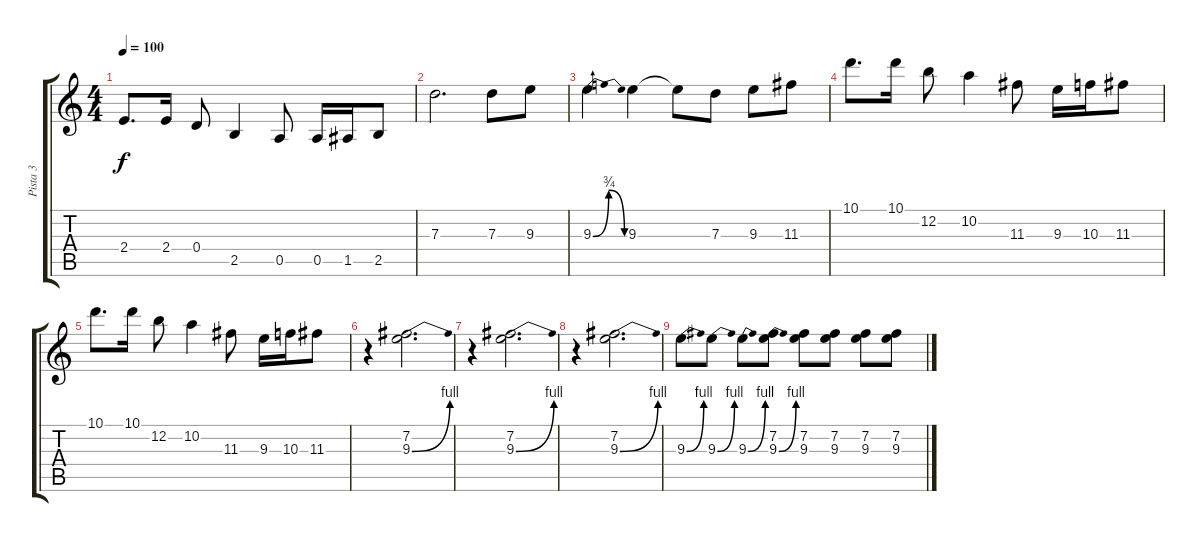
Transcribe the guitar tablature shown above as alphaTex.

\track ("Pista 3" "Pista 3") {instrument overdrivenguitar}
\staff {score tabs}
\tuning (E4 B3 G3 D3 A2 E2) {hide}
\ts (4 4)
\tempo 100
\clef g2
\ks c
2.4.8{d dy f} 2.4.16 0.4.8 2.5.4 0.5.8 0.5.16 1.5.16 2.5.8 |
7.3.2{d} 7.3.8 9.3.8 |
9.3{be (bendrelease 0 0 31 3 31 3 60 0)}.4 9.3.4 9.3{t}.8 7.3.8 9.3.8 11.3.8 |
10.1.8{d} 10.1.16 12.2.8 10.2.4 11.3.8 9.3.16 10.3.16 11.3.8 |
10.1.8{d} 10.1.16 12.2.8 10.2.4 11.3.8 9.3.16 10.3.16 11.3.8 |
r.4 (7.2 9.3{be (bend 0 0 60 4)}).2{d} |
r.4 (7.2 9.3{be (bend 0 0 60 4)}).2{d} |
r.4 (7.2 9.3{be (bend 0 0 60 4)}).2{d} |
9.3{be (bend 0 0 60 4)}.8 9.3{be (bend 0 0 60 4)}.8 9.3{be (bend 0 0 60 4)}.8 (7.2 9.3{be (bend 0 0 60 4)}).8 (7.2 9.3).8 (7.2 9.3).8 (7.2 9.3).8 (7.2 9.3).8
